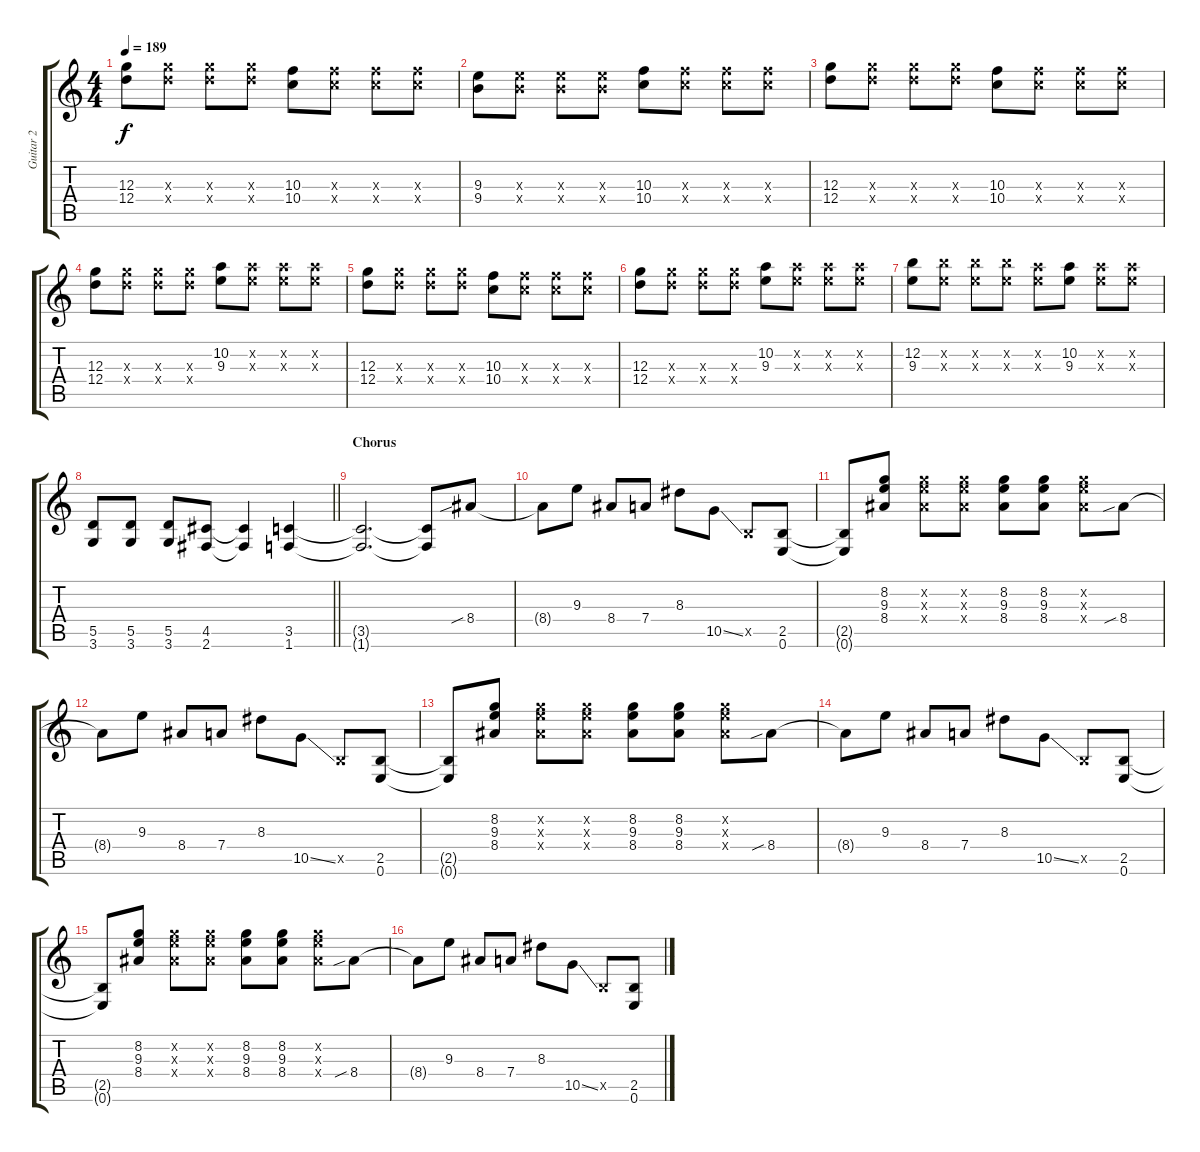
\track ("Guitar 2" "Guitar 2") {instrument overdrivenguitar}
\staff {score tabs}
\tuning (E4 B3 G3 D3 A2 E2) {hide}
\ts (4 4)
\tempo 189
\clef g2
\ks c
(12.3 12.4).8{dy f} (12.3{x} 12.4{x}).8 (12.3{x} 12.4{x}).8 (12.3{x} 12.4{x}).8 (10.3 10.4).8 (10.3{x} 10.4{x}).8 (10.3{x} 10.4{x}).8 (10.3{x} 10.4{x}).8 |
(9.3 9.4).8 (9.3{x} 9.4{x}).8 (9.3{x} 9.4{x}).8 (9.3{x} 9.4{x}).8 (10.3 10.4).8 (10.3{x} 10.4{x}).8 (10.3{x} 10.4{x}).8 (10.3{x} 10.4{x}).8 |
(12.3 12.4).8 (12.3{x} 12.4{x}).8 (12.3{x} 12.4{x}).8 (12.3{x} 12.4{x}).8 (10.3 10.4).8 (10.3{x} 10.4{x}).8 (10.3{x} 10.4{x}).8 (10.3{x} 10.4{x}).8 |
(12.3 12.4).8 (12.3{x} 12.4{x}).8 (12.3{x} 12.4{x}).8 (12.3{x} 12.4{x}).8 (10.2 9.3).8 (10.2{x} 9.3{x}).8 (10.2{x} 9.3{x}).8 (10.2{x} 9.3{x}).8 |
(12.3 12.4).8 (12.3{x} 12.4{x}).8 (12.3{x} 12.4{x}).8 (12.3{x} 12.4{x}).8 (10.3 10.4).8 (10.3{x} 10.4{x}).8 (10.3{x} 10.4{x}).8 (10.3{x} 10.4{x}).8 |
(12.3 12.4).8 (12.3{x} 12.4{x}).8 (12.3{x} 12.4{x}).8 (12.3{x} 12.4{x}).8 (10.2 9.3).8 (10.2{x} 9.3{x}).8 (10.2{x} 9.3{x}).8 (10.2{x} 9.3{x}).8 |
(12.2 9.3).8 (12.2{x} 9.3{x}).8 (12.2{x} 9.3{x}).8 (12.2{x} 9.3{x}).8 (10.2{x} 9.3{x}).8 (10.2 9.3).8 (10.2{x} 9.3{x}).8 (10.2{x} 9.3{x}).8 |
\barLineRight lightlight
(5.5 3.6).8 (5.5 3.6).8 (5.5 3.6).8 (4.5 2.6).8 (4.5{t} 2.6{t}).4 (3.5 1.6).4 |
\section ("" "Chorus")
(3.5{t} 1.6{t}).2{d} (3.5{t} 1.6{t}).8 8.4{sib}.8 |
8.4{t}.8 9.3.8 8.4.8 7.4.8 8.3.8 10.5{ss}.8 2.5{x}.8 (2.5 0.6).8 |
(2.5{t} 0.6{t}).8 (8.2 9.3 8.4).8 (8.2{x} 9.3{x} 8.4{x}).8 (8.2{x} 9.3{x} 8.4{x}).8 (8.2 9.3 8.4).8 (8.2 9.3 8.4).8 (8.2{x} 9.3{x} 8.4{x}).8 8.4{sib}.8 |
8.4{t}.8 9.3.8 8.4.8 7.4.8 8.3.8 10.5{ss}.8 2.5{x}.8 (2.5 0.6).8 |
(2.5{t} 0.6{t}).8 (8.2 9.3 8.4).8 (8.2{x} 9.3{x} 8.4{x}).8 (8.2{x} 9.3{x} 8.4{x}).8 (8.2 9.3 8.4).8 (8.2 9.3 8.4).8 (8.2{x} 9.3{x} 8.4{x}).8 8.4{sib}.8 |
8.4{t}.8 9.3.8 8.4.8 7.4.8 8.3.8 10.5{ss}.8 2.5{x}.8 (2.5 0.6).8 |
(2.5{t} 0.6{t}).8 (8.2 9.3 8.4).8 (8.2{x} 9.3{x} 8.4{x}).8 (8.2{x} 9.3{x} 8.4{x}).8 (8.2 9.3 8.4).8 (8.2 9.3 8.4).8 (8.2{x} 9.3{x} 8.4{x}).8 8.4{sib}.8 |
8.4{t}.8 9.3.8 8.4.8 7.4.8 8.3.8 10.5{ss}.8 2.5{x}.8 (2.5 0.6).8
